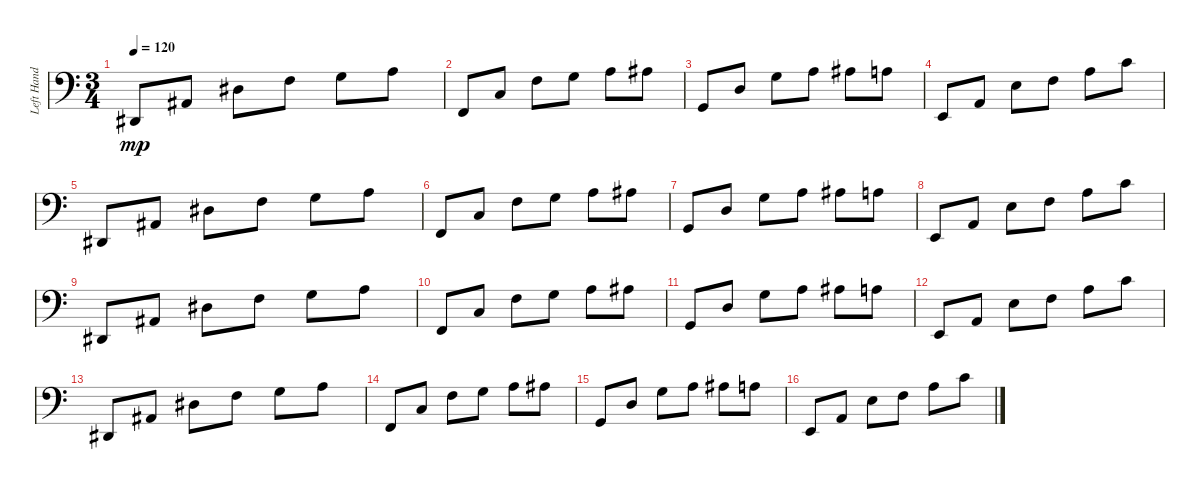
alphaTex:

\track ("Left Hand" "Left Hand") {instrument acousticgrandpiano}
\staff {score}
\tuning (G2 D2 A1 E1 B0) {hide}
\ts (3 4)
\tempo 120
\clef f4
\ks c
11.4.8{dy mp} 13.3.8 13.2.8 10.1.8 12.1.8 14.1.8 |
13.4.8 15.3.8 15.2.8 12.1.8 14.1.8 15.1.8 |
15.4.8 12.2.8 12.1.8 14.1.8 15.1.8 14.1.8 |
12.4.8 12.3.8 14.2.8 15.2.8 14.1.8 17.1.8 |
11.4.8 13.3.8 13.2.8 10.1.8 12.1.8 14.1.8 |
13.4.8 15.3.8 15.2.8 12.1.8 14.1.8 15.1.8 |
15.4.8 12.2.8 12.1.8 14.1.8 15.1.8 14.1.8 |
12.4.8 12.3.8 14.2.8 15.2.8 14.1.8 17.1.8 |
11.4.8 13.3.8 13.2.8 10.1.8 12.1.8 14.1.8 |
13.4.8 15.3.8 15.2.8 12.1.8 14.1.8 15.1.8 |
15.4.8 12.2.8 12.1.8 14.1.8 15.1.8 14.1.8 |
12.4.8 12.3.8 14.2.8 15.2.8 14.1.8 17.1.8 |
11.4.8 13.3.8 13.2.8 10.1.8 12.1.8 14.1.8 |
13.4.8 15.3.8 15.2.8 12.1.8 14.1.8 15.1.8 |
15.4.8 12.2.8 12.1.8 14.1.8 15.1.8 14.1.8 |
12.4.8 12.3.8 14.2.8 15.2.8 14.1.8 17.1.8
